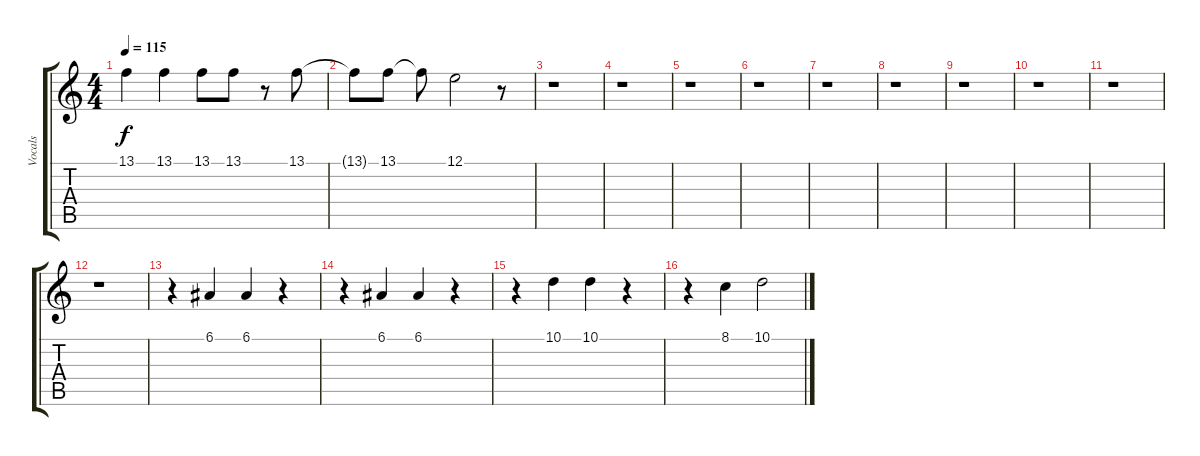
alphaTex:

\track ("Vocals" "Vocals") {instrument tenorsax}
\staff {score tabs}
\tuning (E4 B3 G3 D3 A2 E2) {hide}
\ts (4 4)
\tempo 115
\clef g2
\ks c
13.1.4{dy f} 13.1.4 13.1.8 13.1.8 r.8 13.1.8 |
13.1{t}.8 13.1.8 13.1{t}.8 12.1.2 r.8 |
r.1 |
r.1 |
r.1 |
r.1 |
r.1 |
r.1 |
r.1 |
r.1 |
r.1 |
r.1 |
r.4 6.1.4 6.1.4 r.4 |
r.4 6.1.4 6.1.4 r.4 |
r.4 10.1.4 10.1.4 r.4 |
r.4 8.1.4 10.1.2
